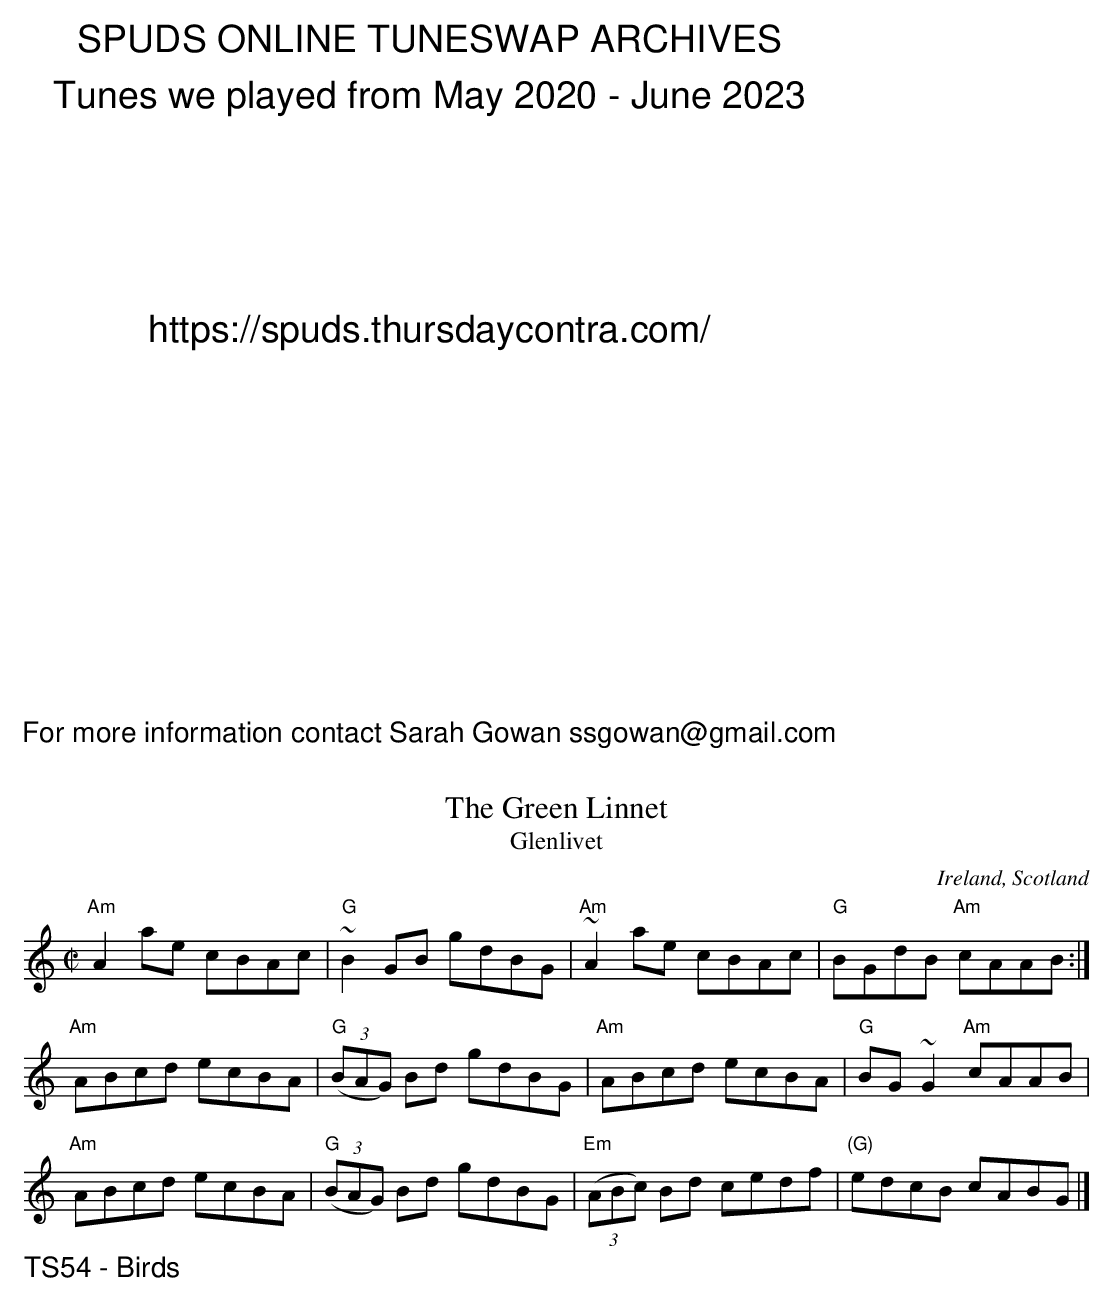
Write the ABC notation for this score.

X:1
T:Green Linnet, The
T:Glenlivet
O:Ireland, Scotland
M:C|
L:1/8
K:C
"Am"A2ae cBAc|"G"~B2GB gdBG|"Am"~A2ae cBAc|"G"BGdB "Am"cAAB:|
"Am"ABcd ecBA|"G"(3(BAG) Bd gdBG|\
"Am"ABcd ecBA|"G"BG~G2 "Am"cAAB|
"Am"ABcd ecBA|"G"(3(BAG) Bd gdBG|\
"Em"(3(ABc) Bd cedf|"(G)"edcB cABG|]
